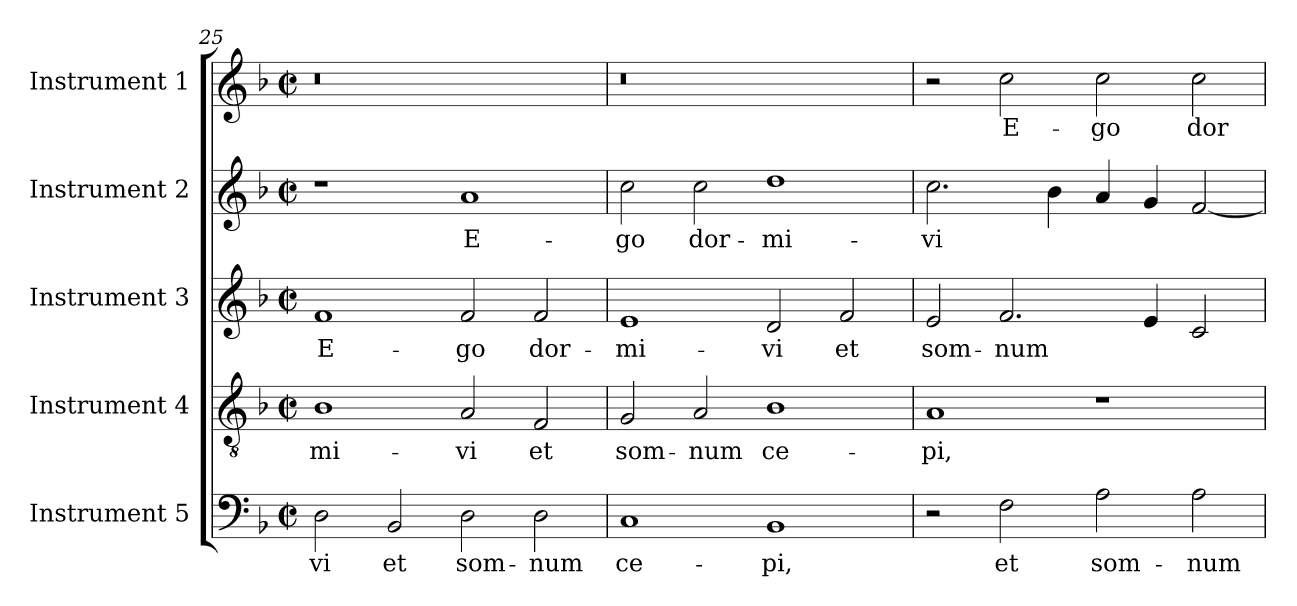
**kern	**text	**kern	**text	**kern	**text	**kern	**text	**kern	**text
*part5	*part5	*part4	*part4	*part3	*part3	*part2	*part2	*part1	*part1
*staff5	*staff5	*staff4	*staff4	*staff3	*staff3	*staff2	*staff2	*staff1	*staff1
*I"Instrument 5	*	*I"Instrument 4	*	*I"Instrument 3	*	*I"Instrument 2	*	*I"Instrument 1	*
*clefF4	*	*clefGv2	*	*clefG2	*	*clefG2	*	*clefG2	*
*k[b-]	*	*k[b-]	*	*k[b-]	*	*k[b-]	*	*k[b-]	*
*F:	*	*F:	*	*F:	*	*F:	*	*F:	*
*M2/2	*	*M2/2	*	*M2/2	*	*M2/2	*	*M2/2	*
*met(c|)	*	*met(c|)	*	*met(c|)	*	*met(c|)	*	*met(c|)	*
=25	=25	=25	=25	=25	=25	=25	=25	=25	=25
!	!LO:LY:b:cj	!	!LO:LY:b:cj	!	!LO:LY:b:cj	!	!	!	!
2D\	-vi	1B-	-mi-	1f	E-	1r	.	0r	.
!	!LO:LY:b:cj	!	!	!	!	!	!	!	!
2BB-/	et	.	.	.	.	.	.	.	.
!	!LO:LY:b	!	!LO:LY:b:cj	!	!LO:LY:b:cj	!	!LO:LY:b:cj	!	!
2D\	som-	2A/	-vi	2f/	-go	1a	E-	.	.
!	!LO:LY:b:rj	!	!LO:LY:b:cj	!	!LO:LY:b:cj	!	!	!	!
2D\	-num	2F/	et	2f/	dor-	.	.	.	.
!!LO:PB:g=z
=26	=26	=26	=26	=26	=26	=26	=26	=26	=26
!	!LO:LY:b:cj	!	!LO:LY:b	!	!LO:LY:b:cj	!	!LO:LY:b:cj	!	!
1C	ce-	2G/	som-	1e	-mi-	2cc\	-go	0r	.
!	!	!	!LO:LY:b:rj	!	!	!	!LO:LY:b:cj	!	!
.	.	2A/	-num	.	.	2cc\	dor-	.	.
!	!LO:LY:b:cj	!	!LO:LY:b:cj	!	!LO:LY:b:cj	!	!LO:LY:b:cj	!	!
1BB-	-pi,	1B-	ce-	2d/	-vi	1dd	-mi-	.	.
!	!	!	!	!	!LO:LY:b:cj	!	!	!	!
.	.	.	.	2f/	et	.	.	.	.
=27	=27	=27	=27	=27	=27	=27	=27	=27	=27
!	!	!	!LO:LY:b:cj	!	!LO:LY:b	!	!LO:LY:b:cj	!	!
2r	.	1A	-pi,	2e/	som-	2.cc\	-vi	2r	.
!	!LO:LY:b:cj	!	!	!	!LO:LY:b:rj	!	!	!	!LO:LY:b:cj
2F\	et	.	.	2.f/	-num	.	.	2cc\	E-
.	.	.	.	.	.	4b-\	.	.	.
!	!LO:LY:b	!	!	!	!	!	!	!	!LO:LY:b:cj
2A\	som-	1r	.	.	.	4a/	.	2cc\	-go
.	.	.	.	4e/	.	4g/	.	.	.
!	!LO:LY:b:rj	!	!	!	!	!	!	!	!LO:LY:b:cj
2A\	-num	.	.	2c/	.	[<2f/	.	2cc\	dor-
=	=	=	=	=	=	=	=	=	=
*-	*-	*-	*-	*-	*-	*-	*-	*-	*-
